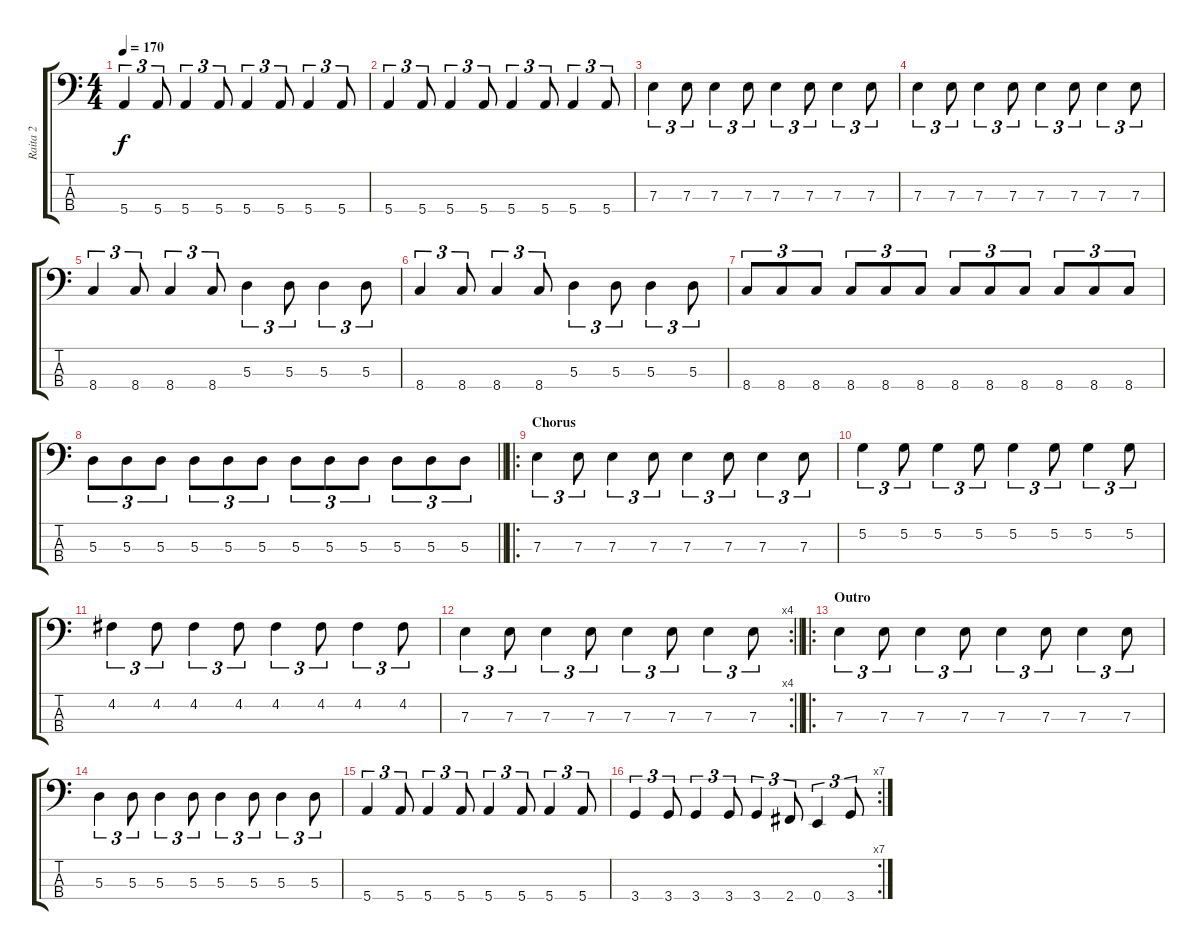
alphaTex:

\track ("Raita 2" "Raita 2") {instrument electricbassfinger}
\staff {score tabs}
\tuning (G2 D2 A1 E1) {hide}
\ts (4 4)
\tempo 170
\clef f4
\ks c
5.4.4{tu (3 2) dy f} 5.4.8{tu (3 2)} 5.4.4{tu (3 2)} 5.4.8{tu (3 2)} 5.4.4{tu (3 2)} 5.4.8{tu (3 2)} 5.4.4{tu (3 2)} 5.4.8{tu (3 2)} |
5.4.4{tu (3 2)} 5.4.8{tu (3 2)} 5.4.4{tu (3 2)} 5.4.8{tu (3 2)} 5.4.4{tu (3 2)} 5.4.8{tu (3 2)} 5.4.4{tu (3 2)} 5.4.8{tu (3 2)} |
7.3.4{tu (3 2)} 7.3.8{tu (3 2)} 7.3.4{tu (3 2)} 7.3.8{tu (3 2)} 7.3.4{tu (3 2)} 7.3.8{tu (3 2)} 7.3.4{tu (3 2)} 7.3.8{tu (3 2)} |
7.3.4{tu (3 2)} 7.3.8{tu (3 2)} 7.3.4{tu (3 2)} 7.3.8{tu (3 2)} 7.3.4{tu (3 2)} 7.3.8{tu (3 2)} 7.3.4{tu (3 2)} 7.3.8{tu (3 2)} |
8.4.4{tu (3 2)} 8.4.8{tu (3 2)} 8.4.4{tu (3 2)} 8.4.8{tu (3 2)} 5.3.4{tu (3 2)} 5.3.8{tu (3 2)} 5.3.4{tu (3 2)} 5.3.8{tu (3 2)} |
8.4.4{tu (3 2)} 8.4.8{tu (3 2)} 8.4.4{tu (3 2)} 8.4.8{tu (3 2)} 5.3.4{tu (3 2)} 5.3.8{tu (3 2)} 5.3.4{tu (3 2)} 5.3.8{tu (3 2)} |
8.4.8{tu (3 2)} 8.4.8{tu (3 2)} 8.4.8{tu (3 2)} 8.4.8{tu (3 2)} 8.4.8{tu (3 2)} 8.4.8{tu (3 2)} 8.4.8{tu (3 2)} 8.4.8{tu (3 2)} 8.4.8{tu (3 2)} 8.4.8{tu (3 2)} 8.4.8{tu (3 2)} 8.4.8{tu (3 2)} |
\barLineRight lightlight
5.3.8{tu (3 2)} 5.3.8{tu (3 2)} 5.3.8{tu (3 2)} 5.3.8{tu (3 2)} 5.3.8{tu (3 2)} 5.3.8{tu (3 2)} 5.3.8{tu (3 2)} 5.3.8{tu (3 2)} 5.3.8{tu (3 2)} 5.3.8{tu (3 2)} 5.3.8{tu (3 2)} 5.3.8{tu (3 2)} |
\ro
\section ("" "Chorus")
7.3.4{tu (3 2)} 7.3.8{tu (3 2)} 7.3.4{tu (3 2)} 7.3.8{tu (3 2)} 7.3.4{tu (3 2)} 7.3.8{tu (3 2)} 7.3.4{tu (3 2)} 7.3.8{tu (3 2)} |
5.2.4{tu (3 2)} 5.2.8{tu (3 2)} 5.2.4{tu (3 2)} 5.2.8{tu (3 2)} 5.2.4{tu (3 2)} 5.2.8{tu (3 2)} 5.2.4{tu (3 2)} 5.2.8{tu (3 2)} |
4.2.4{tu (3 2)} 4.2.8{tu (3 2)} 4.2.4{tu (3 2)} 4.2.8{tu (3 2)} 4.2.4{tu (3 2)} 4.2.8{tu (3 2)} 4.2.4{tu (3 2)} 4.2.8{tu (3 2)} |
\rc 4
\barLineRight lightlight
7.3.4{tu (3 2)} 7.3.8{tu (3 2)} 7.3.4{tu (3 2)} 7.3.8{tu (3 2)} 7.3.4{tu (3 2)} 7.3.8{tu (3 2)} 7.3.4{tu (3 2)} 7.3.8{tu (3 2)} |
\ro
\section ("" "Outro")
7.3.4{tu (3 2)} 7.3.8{tu (3 2)} 7.3.4{tu (3 2)} 7.3.8{tu (3 2)} 7.3.4{tu (3 2)} 7.3.8{tu (3 2)} 7.3.4{tu (3 2)} 7.3.8{tu (3 2)} |
5.3.4{tu (3 2)} 5.3.8{tu (3 2)} 5.3.4{tu (3 2)} 5.3.8{tu (3 2)} 5.3.4{tu (3 2)} 5.3.8{tu (3 2)} 5.3.4{tu (3 2)} 5.3.8{tu (3 2)} |
5.4.4{tu (3 2)} 5.4.8{tu (3 2)} 5.4.4{tu (3 2)} 5.4.8{tu (3 2)} 5.4.4{tu (3 2)} 5.4.8{tu (3 2)} 5.4.4{tu (3 2)} 5.4.8{tu (3 2)} |
\rc 7
3.4.4{tu (3 2)} 3.4.8{tu (3 2)} 3.4.4{tu (3 2)} 3.4.8{tu (3 2)} 3.4.4{tu (3 2)} 2.4.8{tu (3 2)} 0.4.4{tu (3 2)} 3.4.8{tu (3 2)}
